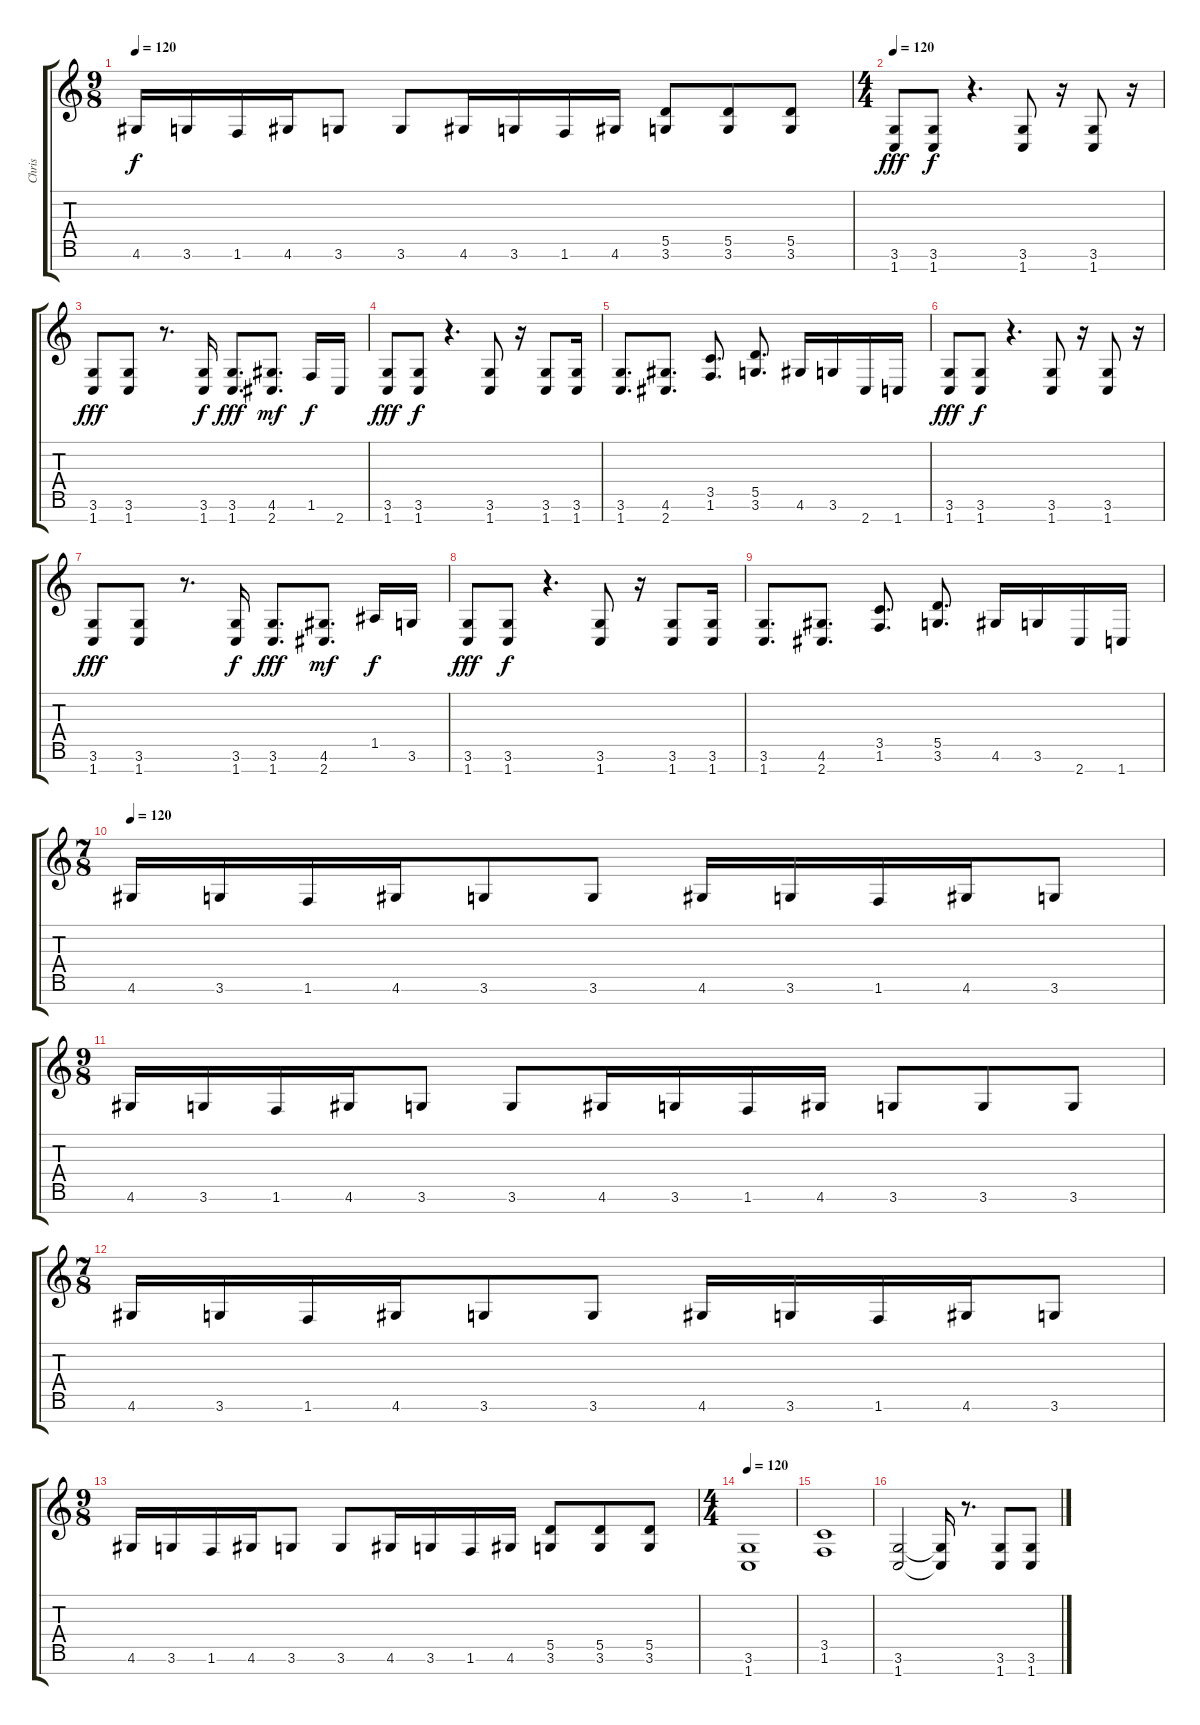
\track ("Chris" "Chris") {instrument overdrivenguitar}
\staff {score tabs}
\tuning (E4 B3 G3 D3 A2 E2 B1) {hide}
\ts (9 8)
\tempo 120
\clef g2
\ks c
4.6.16{dy f} 3.6.16 1.6.16 4.6.16 3.6.8 3.6.8 4.6.16 3.6.16 1.6.16 4.6.16 (5.5 3.6).8 (5.5 3.6).8 (5.5 3.6).8 |
\ts (4 4)
\tempo 120
(3.6 1.7).8{dy fff} (3.6 1.7).8{dy f} r.4{d} (3.6 1.7).8 r.16 (3.6 1.7).8 r.16 |
(3.6 1.7).8{dy fff} (3.6 1.7).8 r.8{d} (3.6 1.7).16{dy f} (3.6 1.7).8{d dy fff} (4.6 2.7).8{d dy mf} 1.6.16{dy f} 2.7.16 |
(3.6 1.7).8{dy fff} (3.6 1.7).8{dy f} r.4{d} (3.6 1.7).8 r.16 (3.6 1.7).8 (3.6 1.7).16 |
(3.6 1.7).8{d} (4.6 2.7).8{d} (3.5 1.6).8{d} (5.5 3.6).8{d} 4.6.16 3.6.16 2.7.16 1.7.16 |
(3.6 1.7).8{dy fff} (3.6 1.7).8{dy f} r.4{d} (3.6 1.7).8 r.16 (3.6 1.7).8 r.16 |
(3.6 1.7).8{dy fff} (3.6 1.7).8 r.8{d} (3.6 1.7).16{dy f} (3.6 1.7).8{d dy fff} (4.6 2.7).8{d dy mf} 1.5.16{dy f} 3.6.16 |
(3.6 1.7).8{dy fff} (3.6 1.7).8{dy f} r.4{d} (3.6 1.7).8 r.16 (3.6 1.7).8 (3.6 1.7).16 |
(3.6 1.7).8{d} (4.6 2.7).8{d} (3.5 1.6).8{d} (5.5 3.6).8{d} 4.6.16 3.6.16 2.7.16 1.7.16 |
\ts (7 8)
\tempo 120
4.6.16 3.6.16 1.6.16 4.6.16 3.6.8 3.6.8 4.6.16 3.6.16 1.6.16 4.6.16 3.6.8 |
\ts (9 8)
4.6.16 3.6.16 1.6.16 4.6.16 3.6.8 3.6.8 4.6.16 3.6.16 1.6.16 4.6.16 3.6.8 3.6.8 3.6.8 |
\ts (7 8)
4.6.16 3.6.16 1.6.16 4.6.16 3.6.8 3.6.8 4.6.16 3.6.16 1.6.16 4.6.16 3.6.8 |
\ts (9 8)
4.6.16 3.6.16 1.6.16 4.6.16 3.6.8 3.6.8 4.6.16 3.6.16 1.6.16 4.6.16 (5.5 3.6).8 (5.5 3.6).8 (5.5 3.6).8 |
\ts (4 4)
\tempo 120
(3.6 1.7).1 |
(3.5 1.6).1 |
(3.6 1.7).2 (3.6{t} 1.7{t}).16 r.8{d} (3.6 1.7).8 (3.6 1.7).8
